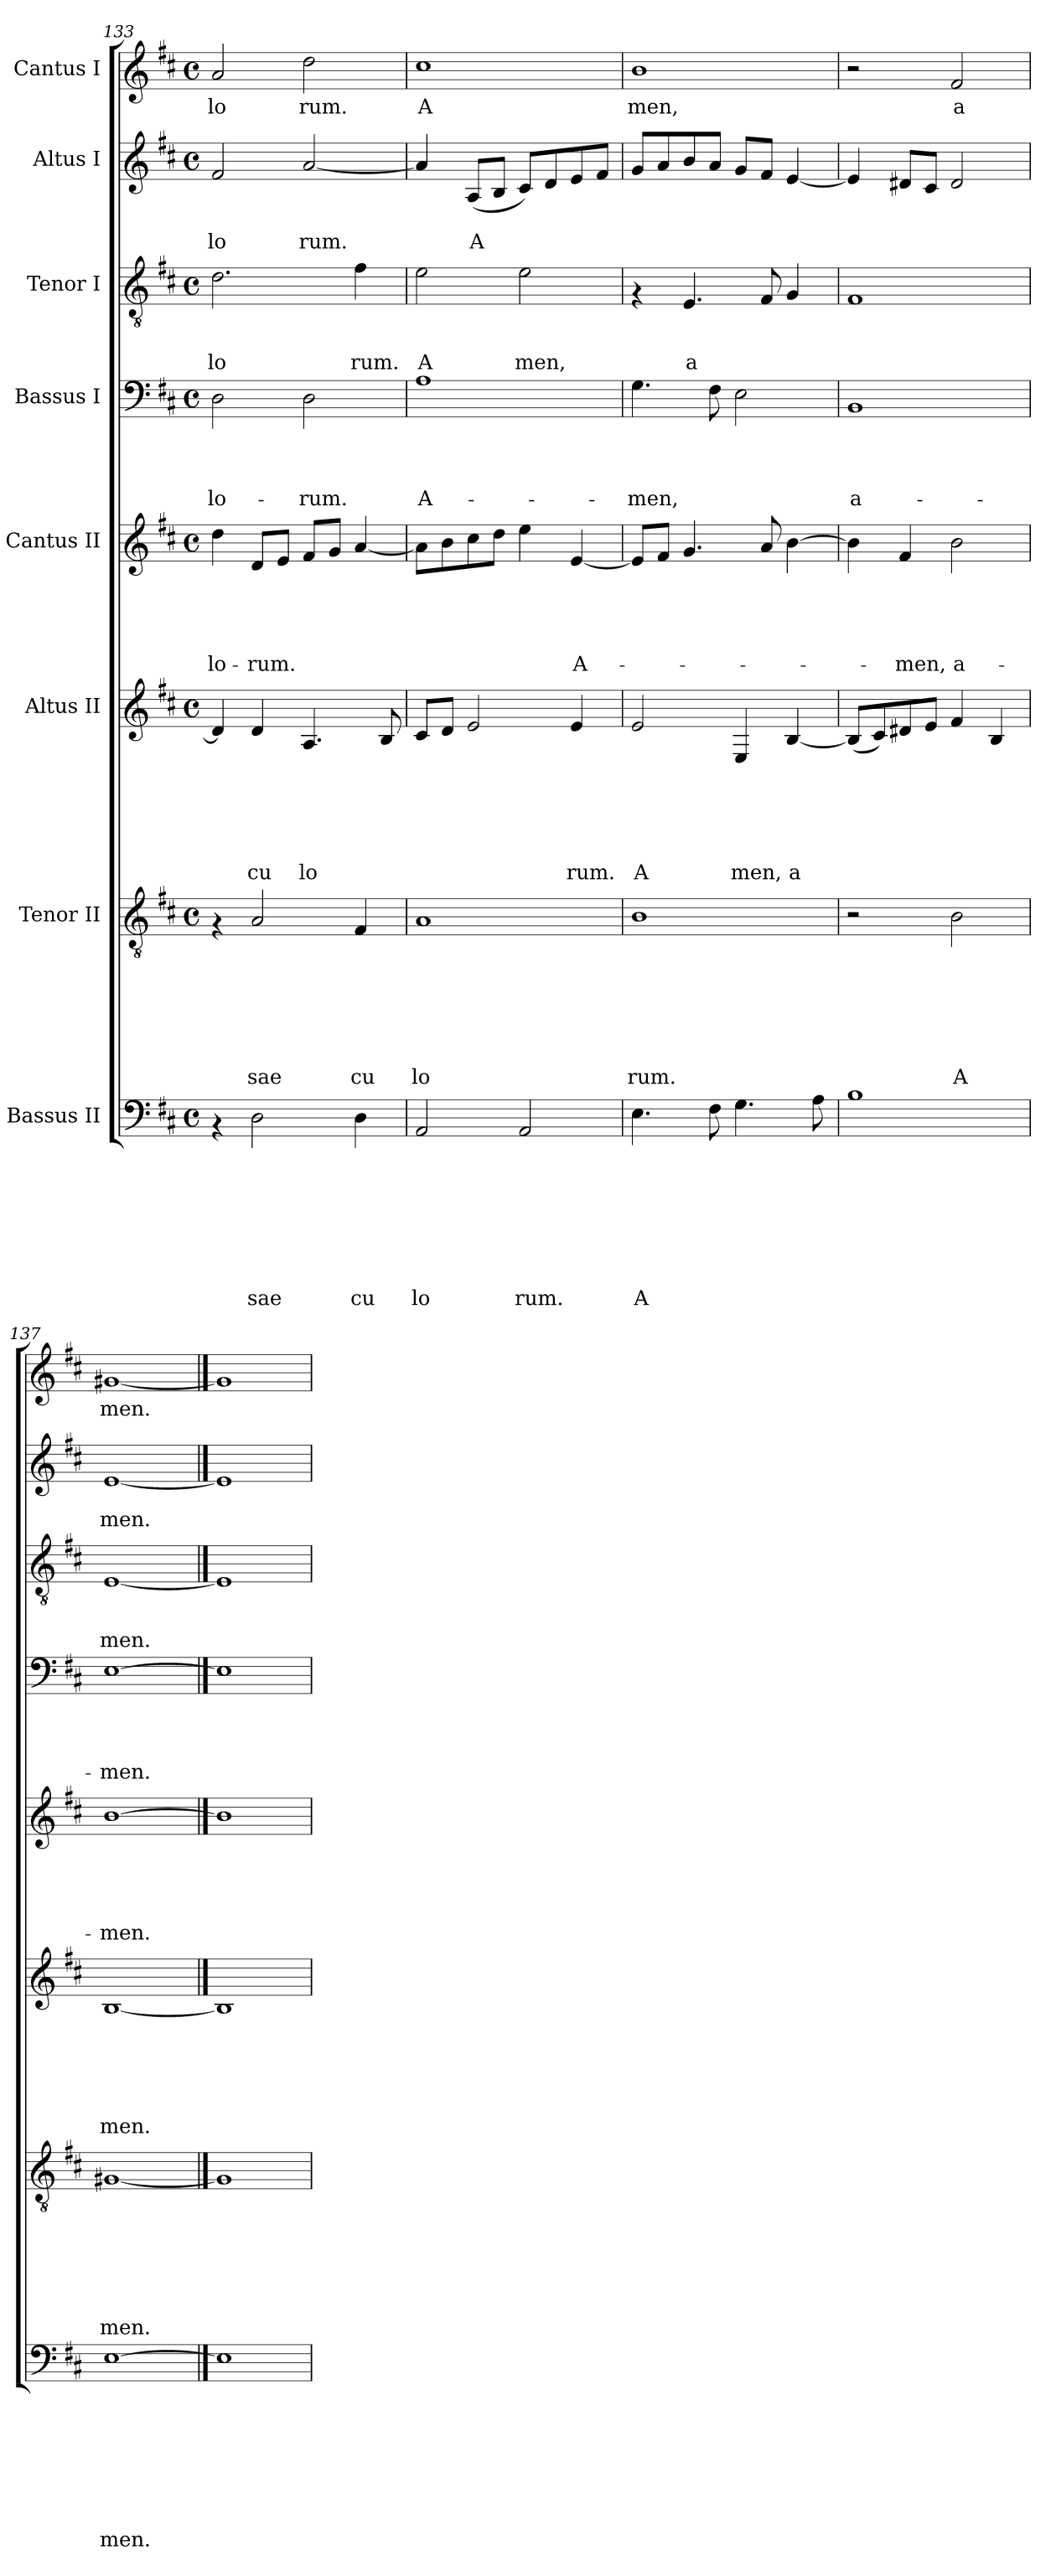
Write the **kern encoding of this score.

**kern	**text	**text	**text	**text	**text	**text	**text	**text	**kern	**text	**text	**text	**text	**text	**text	**text	**kern	**text	**text	**text	**text	**text	**text	**kern	**text	**text	**text	**text	**text	**kern	**text	**text	**text	**text	**kern	**text	**text	**text	**kern	**text	**text	**kern	**text
*part8	*part8	*part8	*part8	*part8	*part8	*part8	*part8	*part8	*part7	*part7	*part7	*part7	*part7	*part7	*part7	*part7	*part6	*part6	*part6	*part6	*part6	*part6	*part6	*part5	*part5	*part5	*part5	*part5	*part5	*part4	*part4	*part4	*part4	*part4	*part3	*part3	*part3	*part3	*part2	*part2	*part2	*part1	*part1
*staff8	*staff8	*staff8	*staff8	*staff8	*staff8	*staff8	*staff8	*staff8	*staff7	*staff7	*staff7	*staff7	*staff7	*staff7	*staff7	*staff7	*staff6	*staff6	*staff6	*staff6	*staff6	*staff6	*staff6	*staff5	*staff5	*staff5	*staff5	*staff5	*staff5	*staff4	*staff4	*staff4	*staff4	*staff4	*staff3	*staff3	*staff3	*staff3	*staff2	*staff2	*staff2	*staff1	*staff1
*I"Bassus II	*	*	*	*	*	*	*	*	*I"Tenor II	*	*	*	*	*	*	*	*I"Altus II	*	*	*	*	*	*	*I"Cantus II	*	*	*	*	*	*I"Bassus I	*	*	*	*	*I"Tenor I	*	*	*	*I"Altus I	*	*	*I"Cantus I	*
*clefF4	*	*	*	*	*	*	*	*	*clefGv2	*	*	*	*	*	*	*	*clefG2	*	*	*	*	*	*	*clefG2	*	*	*	*	*	*clefF4	*	*	*	*	*clefGv2	*	*	*	*clefG2	*	*	*clefG2	*
*k[f#c#]	*	*	*	*	*	*	*	*	*k[f#c#]	*	*	*	*	*	*	*	*k[f#c#]	*	*	*	*	*	*	*k[f#c#]	*	*	*	*	*	*k[f#c#]	*	*	*	*	*k[f#c#]	*	*	*	*k[f#c#]	*	*	*k[f#c#]	*
*D:	*	*	*	*	*	*	*	*	*D:	*	*	*	*	*	*	*	*D:	*	*	*	*	*	*	*D:	*	*	*	*	*	*D:	*	*	*	*	*D:	*	*	*	*D:	*	*	*D:	*
*M4/4	*	*	*	*	*	*	*	*	*M4/4	*	*	*	*	*	*	*	*M4/4	*	*	*	*	*	*	*M4/4	*	*	*	*	*	*M4/4	*	*	*	*	*M4/4	*	*	*	*M4/4	*	*	*M4/4	*
*met(c)	*	*	*	*	*	*	*	*	*met(c)	*	*	*	*	*	*	*	*met(c)	*	*	*	*	*	*	*met(c)	*	*	*	*	*	*met(c)	*	*	*	*	*met(c)	*	*	*	*met(c)	*	*	*met(c)	*
=133	=133	=133	=133	=133	=133	=133	=133	=133	=133	=133	=133	=133	=133	=133	=133	=133	=133	=133	=133	=133	=133	=133	=133	=133	=133	=133	=133	=133	=133	=133	=133	=133	=133	=133	=133	=133	=133	=133	=133	=133	=133	=133	=133
!	!	!	!	!	!	!	!	!	!	!	!	!	!	!	!	!	!	!	!	!	!	!	!	!	!	!	!	!	!LO:LY:b	!	!	!	!	!LO:LY:b	!	!	!	!LO:LY:b	!	!	!LO:LY:b	!	!LO:LY:b
4rAA	.	.	.	.	.	.	.	.	4rF	.	.	.	.	.	.	.	4d/]	.	.	.	.	.	.	4dd\	.	.	.	.	-lo-	2D\	.	.	.	-lo-	2.d\	.	.	lo	2f#/	.	lo	2a/	lo
!	!	!	!	!	!	!	!	!LO:LY:b	!	!	!	!	!	!	!	!LO:LY:b	!	!	!	!	!	!	!LO:LY:b	!	!	!	!	!	!LO:LY:b	!	!	!	!	!	!	!	!	!	!	!	!	!	!
2D\	.	.	.	.	.	.	.	sae	2A/	.	.	.	.	.	.	sae	4d/	.	.	.	.	.	cu	8d/L	.	.	.	.	-rum.	.	.	.	.	.	.	.	.	.	.	.	.	.	.
.	.	.	.	.	.	.	.	.	.	.	.	.	.	.	.	.	.	.	.	.	.	.	.	8e/J	.	.	.	.	.	.	.	.	.	.	.	.	.	.	.	.	.	.	.
!	!	!	!	!	!	!	!	!	!	!	!	!	!	!	!	!	!	!	!	!	!	!	!LO:LY:b	!	!	!	!	!	!	!	!	!	!	!LO:LY:b	!	!	!	!	!	!	!LO:LY:b	!	!LO:LY:b
.	.	.	.	.	.	.	.	.	.	.	.	.	.	.	.	.	4.A/	.	.	.	.	.	lo	8f#/L	.	.	.	.	.	2D\	.	.	.	-rum.	.	.	.	.	[<2a/	.	rum.	2dd\	rum.
.	.	.	.	.	.	.	.	.	.	.	.	.	.	.	.	.	.	.	.	.	.	.	.	8g/J	.	.	.	.	.	.	.	.	.	.	.	.	.	.	.	.	.	.	.
!	!	!	!	!	!	!	!	!LO:LY:b	!	!	!	!	!	!	!	!LO:LY:b	!	!	!	!	!	!	!	!	!	!	!	!	!	!	!	!	!	!	!	!	!	!LO:LY:b	!	!	!	!	!
4D\	.	.	.	.	.	.	.	cu	4F#/	.	.	.	.	.	.	cu	.	.	.	.	.	.	.	[<4a/	.	.	.	.	.	.	.	.	.	.	4f#\	.	.	rum.	.	.	.	.	.
.	.	.	.	.	.	.	.	.	.	.	.	.	.	.	.	.	8B/	.	.	.	.	.	.	.	.	.	.	.	.	.	.	.	.	.	.	.	.	.	.	.	.	.	.
=134	=134	=134	=134	=134	=134	=134	=134	=134	=134	=134	=134	=134	=134	=134	=134	=134	=134	=134	=134	=134	=134	=134	=134	=134	=134	=134	=134	=134	=134	=134	=134	=134	=134	=134	=134	=134	=134	=134	=134	=134	=134	=134	=134
!	!	!	!	!	!	!	!	!LO:LY:b	!	!	!	!	!	!	!	!LO:LY:b	!	!	!	!	!	!	!	!	!	!	!	!	!	!	!	!	!	!LO:LY:b	!	!	!	!LO:LY:b	!	!	!	!	!LO:LY:b
2AA/	.	.	.	.	.	.	.	lo	1A	.	.	.	.	.	.	lo	8c#/L	.	.	.	.	.	.	8a\L]	.	.	.	.	.	1A	.	.	.	A-	2e\	.	.	A	4a/]	.	.	1cc#	A
.	.	.	.	.	.	.	.	.	.	.	.	.	.	.	.	.	8d/J	.	.	.	.	.	.	8b\	.	.	.	.	.	.	.	.	.	.	.	.	.	.	.	.	.	.	.
!	!	!	!	!	!	!	!	!	!	!	!	!	!	!	!	!	!	!	!	!	!	!	!	!	!	!	!	!	!	!	!	!	!	!	!	!	!	!	!	!	!LO:LY:b	!	!
.	.	.	.	.	.	.	.	.	.	.	.	.	.	.	.	.	2e/	.	.	.	.	.	.	8cc#\	.	.	.	.	.	.	.	.	.	.	.	.	.	.	(>8A/L	.	A	.	.
.	.	.	.	.	.	.	.	.	.	.	.	.	.	.	.	.	.	.	.	.	.	.	.	8dd\J	.	.	.	.	.	.	.	.	.	.	.	.	.	.	8B/J	.	.	.	.
!	!	!	!	!	!	!	!	!LO:LY:b	!	!	!	!	!	!	!	!	!	!	!	!	!	!	!	!	!	!	!	!	!	!	!	!	!	!	!	!	!	!LO:LY:b	!	!	!	!	!
2AA/	.	.	.	.	.	.	.	rum.	.	.	.	.	.	.	.	.	.	.	.	.	.	.	.	4ee\	.	.	.	.	.	.	.	.	.	.	2e\	.	.	men,	8c#/L)	.	.	.	.
.	.	.	.	.	.	.	.	.	.	.	.	.	.	.	.	.	.	.	.	.	.	.	.	.	.	.	.	.	.	.	.	.	.	.	.	.	.	.	8d/	.	.	.	.
!	!	!	!	!	!	!	!	!	!	!	!	!	!	!	!	!	!	!	!	!	!	!	!LO:LY:b	!	!	!	!	!	!LO:LY:b	!	!	!	!	!	!	!	!	!	!	!	!	!	!
.	.	.	.	.	.	.	.	.	.	.	.	.	.	.	.	.	4e/	.	.	.	.	.	rum.	[<4e/	.	.	.	.	A-	.	.	.	.	.	.	.	.	.	8e/	.	.	.	.
.	.	.	.	.	.	.	.	.	.	.	.	.	.	.	.	.	.	.	.	.	.	.	.	.	.	.	.	.	.	.	.	.	.	.	.	.	.	.	8f#/J	.	.	.	.
=135	=135	=135	=135	=135	=135	=135	=135	=135	=135	=135	=135	=135	=135	=135	=135	=135	=135	=135	=135	=135	=135	=135	=135	=135	=135	=135	=135	=135	=135	=135	=135	=135	=135	=135	=135	=135	=135	=135	=135	=135	=135	=135	=135
!	!	!	!	!	!	!	!	!LO:LY:b	!	!	!	!	!	!	!	!LO:LY:b	!	!	!	!	!	!	!LO:LY:b	!	!	!	!	!	!	!	!	!	!	!LO:LY:b	!	!	!	!	!	!	!	!	!LO:LY:b
4.E\	.	.	.	.	.	.	.	A	1B	.	.	.	.	.	.	rum.	2e/	.	.	.	.	.	A	8e/L]	.	.	.	.	.	4.G\	.	.	.	-men,	4rF	.	.	.	8g/L	.	.	1b	men,
.	.	.	.	.	.	.	.	.	.	.	.	.	.	.	.	.	.	.	.	.	.	.	.	8f#/J	.	.	.	.	.	.	.	.	.	.	.	.	.	.	8a/	.	.	.	.
!	!	!	!	!	!	!	!	!	!	!	!	!	!	!	!	!	!	!	!	!	!	!	!	!	!	!	!	!	!	!	!	!	!	!	!	!	!	!LO:LY:b	!	!	!	!	!
.	.	.	.	.	.	.	.	.	.	.	.	.	.	.	.	.	.	.	.	.	.	.	.	4.g/	.	.	.	.	.	.	.	.	.	.	4.E/	.	.	a	8b/	.	.	.	.
8F#\	.	.	.	.	.	.	.	.	.	.	.	.	.	.	.	.	.	.	.	.	.	.	.	.	.	.	.	.	.	8F#\	.	.	.	.	.	.	.	.	8a/J	.	.	.	.
!	!	!	!	!	!	!	!	!	!	!	!	!	!	!	!	!	!	!	!	!	!	!	!LO:LY:b	!	!	!	!	!	!	!	!	!	!	!	!	!	!	!	!	!	!	!	!
4.G\	.	.	.	.	.	.	.	.	.	.	.	.	.	.	.	.	4E/	.	.	.	.	.	men,	.	.	.	.	.	.	2E\	.	.	.	.	.	.	.	.	8g/L	.	.	.	.
.	.	.	.	.	.	.	.	.	.	.	.	.	.	.	.	.	.	.	.	.	.	.	.	8a/	.	.	.	.	.	.	.	.	.	.	8F#/	.	.	.	8f#/J	.	.	.	.
!	!	!	!	!	!	!	!	!	!	!	!	!	!	!	!	!	!	!	!	!	!	!	!LO:LY:b	!	!	!	!	!	!	!	!	!	!	!	!	!	!	!	!	!	!	!	!
.	.	.	.	.	.	.	.	.	.	.	.	.	.	.	.	.	[<4B/	.	.	.	.	.	a	[>4b\	.	.	.	.	.	.	.	.	.	.	4G/	.	.	.	[<4e/	.	.	.	.
8A\	.	.	.	.	.	.	.	.	.	.	.	.	.	.	.	.	.	.	.	.	.	.	.	.	.	.	.	.	.	.	.	.	.	.	.	.	.	.	.	.	.	.	.
=136	=136	=136	=136	=136	=136	=136	=136	=136	=136	=136	=136	=136	=136	=136	=136	=136	=136	=136	=136	=136	=136	=136	=136	=136	=136	=136	=136	=136	=136	=136	=136	=136	=136	=136	=136	=136	=136	=136	=136	=136	=136	=136	=136
!	!	!	!	!	!	!	!	!	!	!	!	!	!	!	!	!	!	!	!	!	!	!	!	!	!	!	!	!	!	!	!	!	!	!LO:LY:b	!	!	!	!	!	!	!	!	!
1B	.	.	.	.	.	.	.	.	2r	.	.	.	.	.	.	.	(>8B/L]	.	.	.	.	.	.	4b\]	.	.	.	.	.	1BB	.	.	.	a-	1F#	.	.	.	4e/]	.	.	2r	.
.	.	.	.	.	.	.	.	.	.	.	.	.	.	.	.	.	8c#/)	.	.	.	.	.	.	.	.	.	.	.	.	.	.	.	.	.	.	.	.	.	.	.	.	.	.
!	!	!	!	!	!	!	!	!	!	!	!	!	!	!	!	!	!	!	!	!	!	!	!	!	!	!	!	!	!LO:LY:b	!	!	!	!	!	!	!	!	!	!	!	!	!	!
.	.	.	.	.	.	.	.	.	.	.	.	.	.	.	.	.	8d#X/	.	.	.	.	.	.	4f#/	.	.	.	.	-men,	.	.	.	.	.	.	.	.	.	8d#X/L	.	.	.	.
.	.	.	.	.	.	.	.	.	.	.	.	.	.	.	.	.	8e/J	.	.	.	.	.	.	.	.	.	.	.	.	.	.	.	.	.	.	.	.	.	8c#/J	.	.	.	.
!	!	!	!	!	!	!	!	!	!	!	!	!	!	!	!	!LO:LY:b	!	!	!	!	!	!	!	!	!	!	!	!	!LO:LY:b	!	!	!	!	!	!	!	!	!	!	!	!	!	!LO:LY:b
.	.	.	.	.	.	.	.	.	2B\	.	.	.	.	.	.	A	4f#/	.	.	.	.	.	.	2b\	.	.	.	.	a-	.	.	.	.	.	.	.	.	.	2d#/	.	.	2f#/	a
.	.	.	.	.	.	.	.	.	.	.	.	.	.	.	.	.	4B/	.	.	.	.	.	.	.	.	.	.	.	.	.	.	.	.	.	.	.	.	.	.	.	.	.	.
=137	=137	=137	=137	=137	=137	=137	=137	=137	=137	=137	=137	=137	=137	=137	=137	=137	=137	=137	=137	=137	=137	=137	=137	=137	=137	=137	=137	=137	=137	=137	=137	=137	=137	=137	=137	=137	=137	=137	=137	=137	=137	=137	=137
!	!	!	!	!	!	!	!	!LO:LY:b	!	!	!	!	!	!	!	!LO:LY:b	!	!	!	!	!	!	!LO:LY:b	!	!	!	!	!	!LO:LY:b	!	!	!	!	!LO:LY:b	!	!	!	!LO:LY:b	!	!	!LO:LY:b	!	!LO:LY:b
[1E	.	.	.	.	.	.	.	men.	[1G#X	.	.	.	.	.	.	men.	[1B	.	.	.	.	.	men.	[1b	.	.	.	.	-men.	[1E	.	.	.	-men.	[1E	.	.	men.	[1e	.	men.	[1g#X	men.
==138	==138	==138	==138	==138	==138	==138	==138	==138	==138	==138	==138	==138	==138	==138	==138	==138	==138	==138	==138	==138	==138	==138	==138	==138	==138	==138	==138	==138	==138	==138	==138	==138	==138	==138	==138	==138	==138	==138	==138	==138	==138	==138	==138
1E]	.	.	.	.	.	.	.	.	1G#]	.	.	.	.	.	.	.	1B]	.	.	.	.	.	.	1b]	.	.	.	.	.	1E]	.	.	.	.	1E]	.	.	.	1e]	.	.	1g#]	.
=	=	=	=	=	=	=	=	=	=	=	=	=	=	=	=	=	=	=	=	=	=	=	=	=	=	=	=	=	=	=	=	=	=	=	=	=	=	=	=	=	=	=	=
*-	*-	*-	*-	*-	*-	*-	*-	*-	*-	*-	*-	*-	*-	*-	*-	*-	*-	*-	*-	*-	*-	*-	*-	*-	*-	*-	*-	*-	*-	*-	*-	*-	*-	*-	*-	*-	*-	*-	*-	*-	*-	*-	*-
